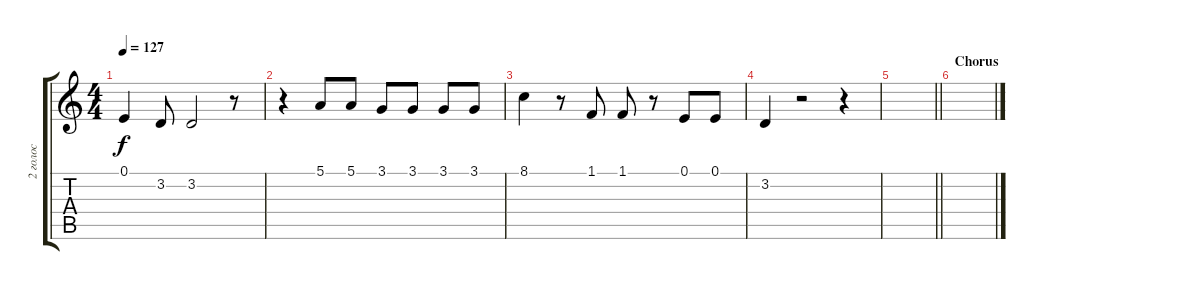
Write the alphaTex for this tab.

\track ("2 голос" "2 голос") {instrument cello}
\staff {score tabs}
\tuning (E4 B3 G3 D3 A2 E2) {hide}
\ts (4 4)
\tempo 127
\clef g2
\ks c
0.1.4{dy f} 3.2.8 3.2.2 r.8 |
r.4 5.1.8 5.1.8 3.1.8 3.1.8 3.1.8 3.1.8 |
8.1.4 r.8 1.1.8 1.1.8 r.8 0.1.8 0.1.8 |
3.2.4 r.2 r.4 |
\barLineRight lightlight
|
\section ("" "Chorus")
